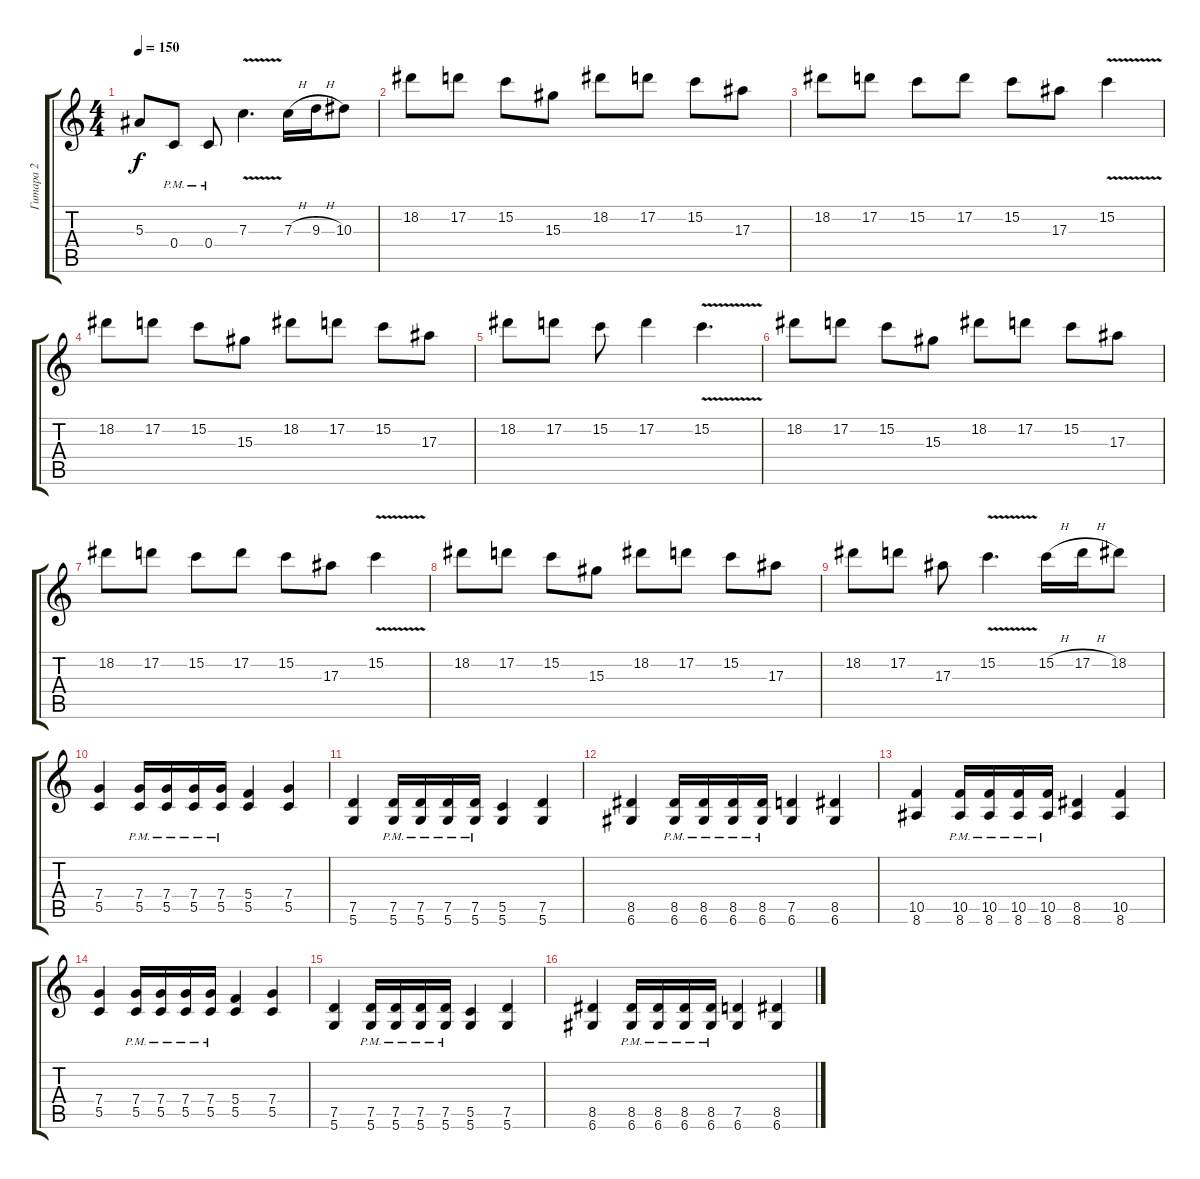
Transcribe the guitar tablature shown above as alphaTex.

\track ("Гитара 2" "Гитара 2") {instrument overdrivenguitar}
\staff {score tabs}
\tuning (D4 A3 F3 C3 G2 D2) {hide}
\ts (4 4)
\tempo 150
\clef g2
\ks c
5.3.8{dy f} 0.4{pm}.8 0.4{pm}.8 7.3{v}.4{d} 7.3{h}.16 9.3{h}.16 10.3.8 |
18.2.8 17.2.8 15.2.8 15.3.8 18.2.8 17.2.8 15.2.8 17.3.8 |
18.2.8 17.2.8 15.2.8 17.2.8 15.2.8 17.3.8 15.2{v}.4 |
18.2.8 17.2.8 15.2.8 15.3.8 18.2.8 17.2.8 15.2.8 17.3.8 |
18.2.8 17.2.8 15.2.8 17.2.4 15.2{v}.4{d} |
18.2.8 17.2.8 15.2.8 15.3.8 18.2.8 17.2.8 15.2.8 17.3.8 |
18.2.8 17.2.8 15.2.8 17.2.8 15.2.8 17.3.8 15.2{v}.4 |
18.2.8 17.2.8 15.2.8 15.3.8 18.2.8 17.2.8 15.2.8 17.3.8 |
18.2.8 17.2.8 17.3.8 15.2{v}.4{d} 15.2{h}.16 17.2{h}.16 18.2.8 |
(7.4 5.5).4 (7.4{pm} 5.5{pm}).16 (7.4{pm} 5.5{pm}).16 (7.4{pm} 5.5{pm}).16 (7.4{pm} 5.5{pm}).16 (5.4 5.5).4 (7.4 5.5).4 |
(7.5 5.6).4 (7.5{pm} 5.6{pm}).16 (7.5{pm} 5.6{pm}).16 (7.5{pm} 5.6{pm}).16 (7.5{pm} 5.6{pm}).16 (5.5 5.6).4 (7.5 5.6).4 |
(8.5 6.6).4 (8.5{pm} 6.6{pm}).16 (8.5{pm} 6.6{pm}).16 (8.5{pm} 6.6{pm}).16 (8.5{pm} 6.6{pm}).16 (7.5 6.6).4 (8.5 6.6).4 |
(10.5 8.6).4 (10.5{pm} 8.6{pm}).16 (10.5{pm} 8.6{pm}).16 (10.5{pm} 8.6{pm}).16 (10.5{pm} 8.6{pm}).16 (8.5 8.6).4 (10.5 8.6).4 |
(7.4 5.5).4 (7.4{pm} 5.5{pm}).16 (7.4{pm} 5.5{pm}).16 (7.4{pm} 5.5{pm}).16 (7.4{pm} 5.5{pm}).16 (5.4 5.5).4 (7.4 5.5).4 |
(7.5 5.6).4 (7.5{pm} 5.6{pm}).16 (7.5{pm} 5.6{pm}).16 (7.5{pm} 5.6{pm}).16 (7.5{pm} 5.6{pm}).16 (5.5 5.6).4 (7.5 5.6).4 |
(8.5 6.6).4 (8.5{pm} 6.6{pm}).16 (8.5{pm} 6.6{pm}).16 (8.5{pm} 6.6{pm}).16 (8.5{pm} 6.6{pm}).16 (7.5 6.6).4 (8.5 6.6).4
